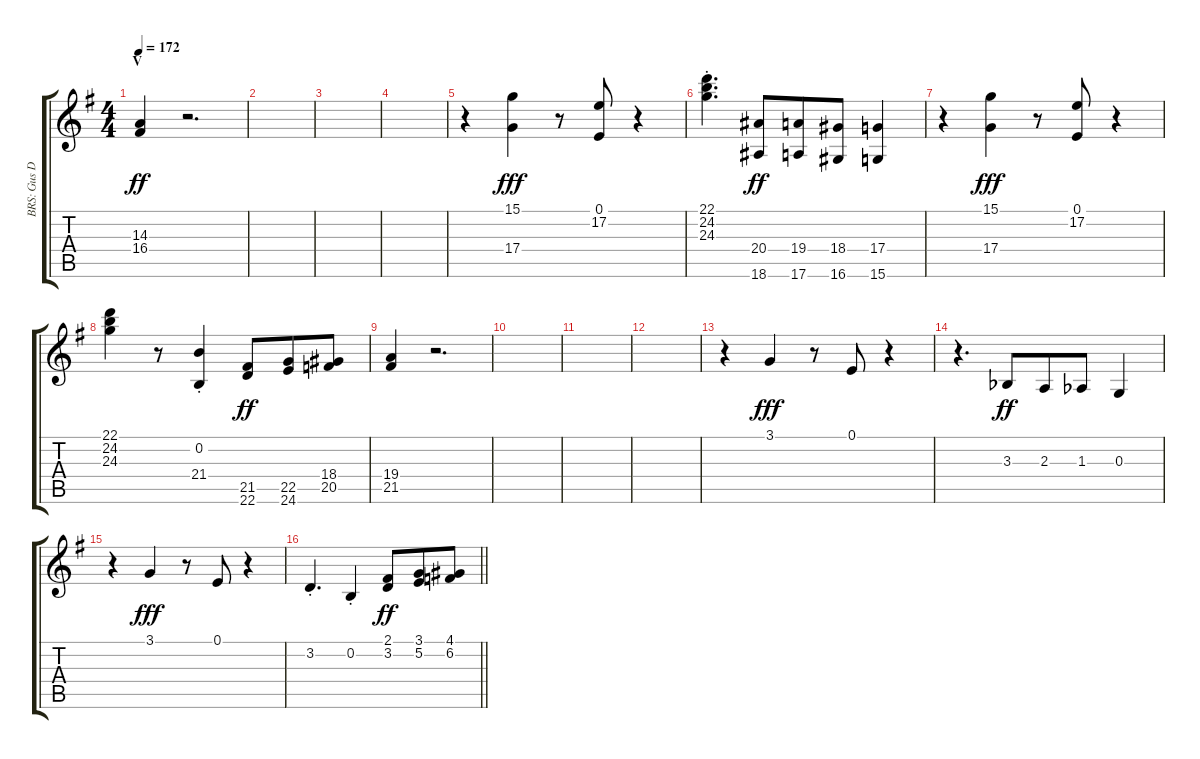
\track ("BRS: Gus Dudgeon" "BRS: Gus D") {instrument synthbrass1}
\staff {score tabs}
\tuning (E4 B3 G3 D3 A2 E2) {hide}
\ts (4 4)
\section ("" "V")
\tempo 172
\clef g2
\ks g
(14.3 16.4).4{dy ff} r.2{d} |
|
|
|
r.4 (15.1 17.4).4{dy fff} r.8 (0.1 17.2).8 r.4 |
(22.1{st} 24.2{st} 24.3{st}).4{d} (20.4 18.6).8{dy ff beam merge} (19.4 17.6).8{beam merge} (18.4 16.6).8{beam merge} (17.4 15.6).4 |
r.4 (15.1 17.4).4{dy fff} r.8 (0.1 17.2).8 r.4 |
(22.1 24.2 24.3).4 r.8 (0.2{st} 21.4{st}).4 (21.5 22.6).8{dy ff beam merge} (22.5 24.6).8 (18.4 20.5).8 |
(19.4 21.5).4 r.2{d} |
|
|
|
r.4 3.1.4{dy fff} r.8 0.1.8 r.4 |
r.4{d} 3.3{acc b}.8{dy ff beam merge} 2.3.8 1.3{acc b}.8 0.3.4 |
r.4 3.1.4{dy fff} r.8 0.1.8 r.4 |
\barLineRight lightlight
3.2{st}.4{d} 0.2{st}.4 (2.1 3.2).8{dy ff beam merge} (3.1 5.2).8 (4.1 6.2).8
